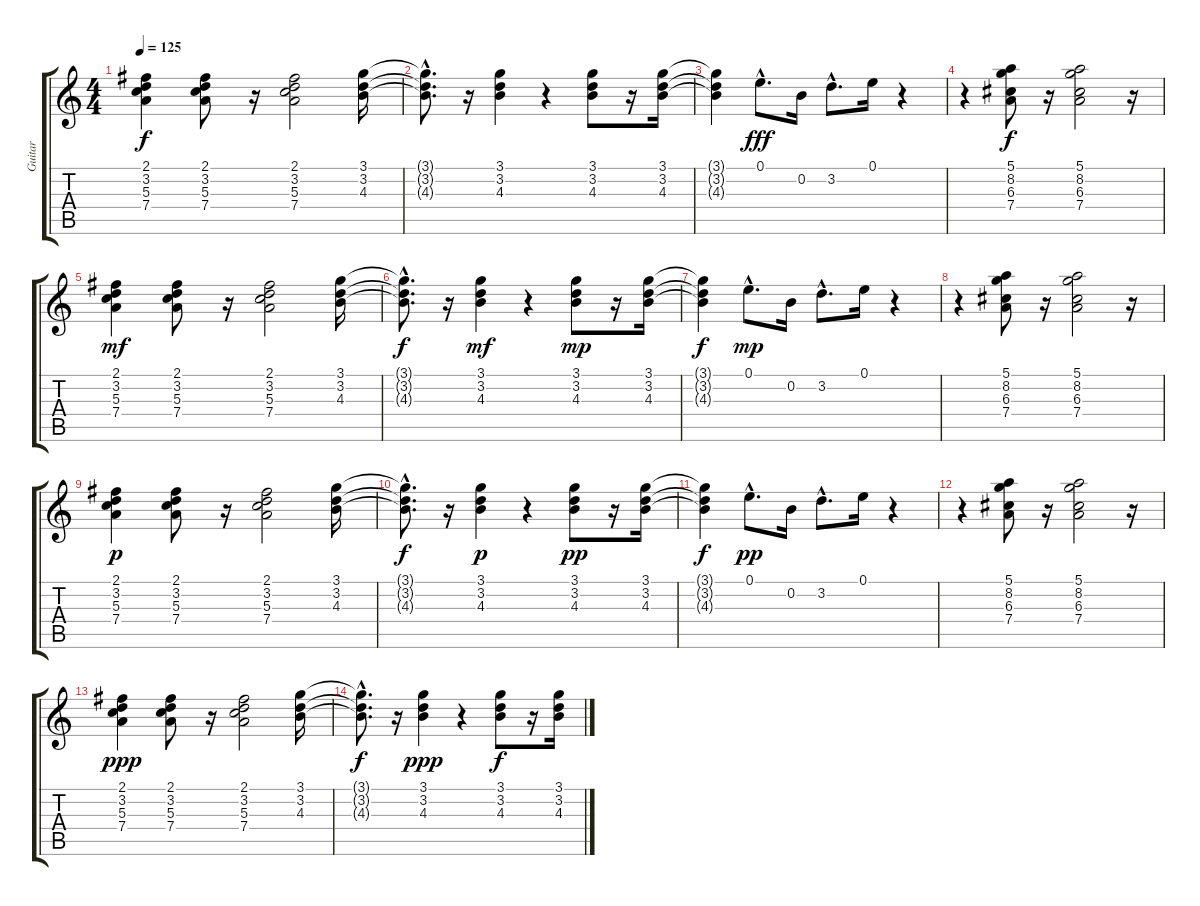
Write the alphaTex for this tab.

\track ("Guitar" "Guitar") {instrument acousticguitarsteel}
\staff {score tabs}
\tuning (E4 B3 G3 D3 A2 E2) {hide}
\ts (4 4)
\tempo 125
\clef g2
\ks c
(2.1 3.2 5.3 7.4).4{dy f} (2.1 3.2 5.3 7.4).8 r.16 (2.1 3.2 5.3 7.4).2 (3.1 3.2 4.3).16 |
(3.1{hac t} 3.2{hac t} 4.3{hac t}).8{d} r.16 (3.1 3.2 4.3).4 r.4 (3.1 3.2 4.3).8 r.16 (3.1 3.2 4.3).16 |
(3.1{t} 3.2{t} 4.3{t}).4 0.1{hac}.8{d dy fff} 0.2.16 3.2{hac}.8{d} 0.1.16 r.4 |
r.4 (5.1 8.2 6.3 7.4).8{dy f} r.16 (5.1 8.2 6.3 7.4).2 r.16 |
(2.1 3.2 5.3 7.4).4{dy mf} (2.1 3.2 5.3 7.4).8 r.16 (2.1 3.2 5.3 7.4).2 (3.1 3.2 4.3).16 |
(3.1{hac t} 3.2{hac t} 4.3{hac t}).8{d dy f} r.16 (3.1 3.2 4.3).4{dy mf} r.4 (3.1 3.2 4.3).8{dy mp} r.16 (3.1 3.2 4.3).16 |
(3.1{t} 3.2{t} 4.3{t}).4{dy f} 0.1{hac}.8{d dy mp} 0.2.16 3.2{hac}.8{d} 0.1.16 r.4 |
r.4 (5.1 8.2 6.3 7.4).8 r.16 (5.1 8.2 6.3 7.4).2 r.16 |
(2.1 3.2 5.3 7.4).4{dy p} (2.1 3.2 5.3 7.4).8 r.16 (2.1 3.2 5.3 7.4).2 (3.1 3.2 4.3).16 |
(3.1{hac t} 3.2{hac t} 4.3{hac t}).8{d dy f} r.16 (3.1 3.2 4.3).4{dy p} r.4 (3.1 3.2 4.3).8{dy pp} r.16 (3.1 3.2 4.3).16 |
(3.1{t} 3.2{t} 4.3{t}).4{dy f} 0.1{hac}.8{d dy pp} 0.2.16 3.2{hac}.8{d} 0.1.16 r.4 |
r.4 (5.1 8.2 6.3 7.4).8 r.16 (5.1 8.2 6.3 7.4).2 r.16 |
(2.1 3.2 5.3 7.4).4{dy ppp} (2.1 3.2 5.3 7.4).8 r.16 (2.1 3.2 5.3 7.4).2 (3.1 3.2 4.3).16 |
(3.1{hac t} 3.2{hac t} 4.3{hac t}).8{d dy f} r.16 (3.1 3.2 4.3).4{dy ppp} r.4 (3.1 3.2 4.3).8{dy f} r.16 (3.1 3.2 4.3).16
